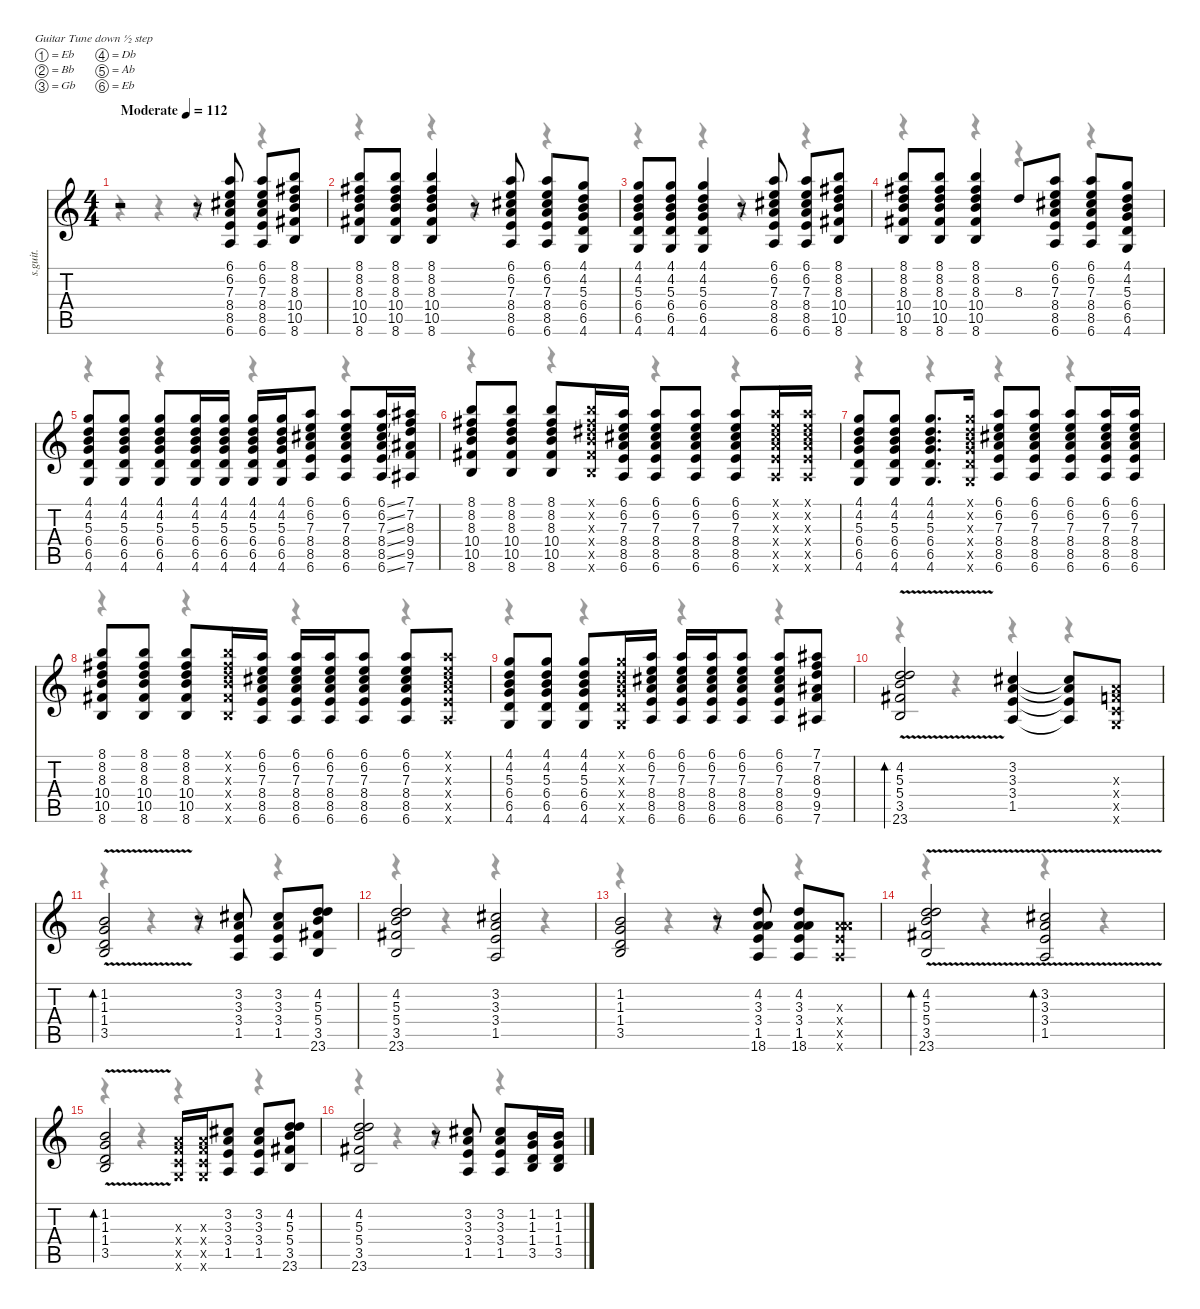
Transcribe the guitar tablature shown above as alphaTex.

\defaultSystemsLayout 4
\hideDynamics
\bracketExtendMode nobrackets
\otherSystemsTrackNameOrientation horizontal
\track ("Acoustic - Dave Mason" "s.guit.") {instrument acousticguitarsteel}
\staff {score tabs}
\tuning (Eb4 Bb3 Gb3 Db3 Ab2 Eb2)
\voice
\ts (4 4)
\beaming (8 2 2 2 2)
\tempo (112 "Moderate")
\clef g2
\ks c
r.2{dy f instrument acousticguitarsteel beam Up} r.8{beam Up} (6.1 6.2 7.3{acc #} 8.4 8.5 6.6).8{beam Up} (6.1 6.2 7.3{acc #} 8.4 8.5 6.6).8{beam Up} (8.1 8.2{acc #} 8.3 10.4 10.5{acc #} 8.6).8{beam Up} |
(8.1 8.2{acc #} 8.3 10.4 10.5{acc #} 8.6).8{beam Up} (8.1 8.2{acc #} 8.3 10.4 10.5{acc #} 8.6).8{beam Up} (8.1 8.2{acc #} 8.3 10.4 10.5{acc #} 8.6).4{beam Up} r.8{beam Up} (6.1 6.2 7.3{acc #} 8.4 8.5 6.6).8{beam Up} (6.1 6.2 7.3{acc #} 8.4 8.5 6.6).8{beam Up} (4.1 4.2 5.3 6.4 6.5 4.6).8{beam Up} |
(4.1 4.2 5.3 6.4 6.5 4.6).8{beam Up} (4.1 4.2 5.3 6.4 6.5 4.6).8{beam Up} (4.1 4.2 5.3 6.4 6.5 4.6).4{beam Up} r.8{beam Up} (6.1 6.2 7.3{acc #} 8.4 8.5 6.6).8{beam Up} (6.1 6.2 7.3{acc #} 8.4 8.5 6.6).8{beam Up} (8.1 8.2{acc #} 8.3 10.4 10.5{acc #} 8.6).8{beam Up} |
(8.1 8.2{acc #} 8.3 10.4 10.5{acc #} 8.6).8{beam Up} (8.1 8.2{acc #} 8.3 10.4 10.5{acc #} 8.6).8{beam Up} (8.1 8.2{acc #} 8.3 10.4 10.5{acc #} 8.6).4{beam Up} 8.3.8{beam Up} (6.1 6.2 7.3{acc #} 8.4 8.5 6.6).8{beam Up} (6.1 6.2 7.3{acc #} 8.4 8.5 6.6).8{beam Up} (4.1 4.2 5.3 6.4 6.5 4.6).8{beam Up} |
(4.1 4.2 5.3 6.4 6.5 4.6).8{beam Up} (4.1 4.2 5.3 6.4 6.5 4.6).8{beam Up} (4.1 4.2 5.3 6.4 6.5 4.6).8{beam Up} (4.1 4.2 5.3 6.4 6.5 4.6).16{beam Up} (4.1 4.2 5.3 6.4 6.5 4.6).16{beam Up} (4.1 4.2 5.3 6.4 6.5 4.6).16{beam Up} (4.1 4.2 5.3 6.4 6.5 4.6).16{beam Up} (6.1 6.2 7.3{acc #} 8.4 8.5 6.6).8{beam Up} (6.1 6.2 7.3{acc #} 8.4 8.5 6.6).8{beam Up} (6.1{ss} 6.2{ss} 7.3{ss acc #} 8.4{ss} 8.5{ss} 6.6{ss}).16{beam Up} (7.1{acc #} 7.2 8.3 9.4{acc #} 9.5 7.6{acc #}).16{beam Up} |
(8.1 8.2{acc #} 8.3 10.4 10.5{acc #} 8.6).8{beam Up} (8.1 8.2{acc #} 8.3 10.4 10.5{acc #} 8.6).8{beam Up} (8.1 8.2{acc #} 8.3 10.4 10.5{acc #} 8.6).8{beam Up} (8.1{x} 8.2{x acc #} 9.3{x acc #} 10.4{x} 10.5{x acc #} 8.6{x}).16{beam Up} (6.1 6.2 7.3{acc #} 8.4 8.5 6.6).16{beam Up} (6.1 6.2 7.3{acc #} 8.4 8.5 6.6).8{beam Up} (6.1 6.2 7.3{acc #} 8.4 8.5 6.6).8{beam Up} (6.1 6.2 7.3{acc #} 8.4 8.5 6.6).8{beam Up} (6.1{x} 6.2{x} 7.3{x acc #} 8.4{x} 8.5{x} 6.6{x}).16{beam Up} (6.1{x} 6.2{x} 7.3{x acc #} 8.4{x} 8.5{x} 6.6{x}).16{beam Up} |
(4.1 4.2 5.3 6.4 6.5 4.6).8{beam Up} (4.1 4.2 5.3 6.4 6.5 4.6).8{beam Up} (4.1 4.2 5.3 6.4 6.5 4.6).8{d beam Up} (4.1{x} 4.2{x} 5.3{x} 6.4{x} 6.5{x} 4.6{x}).16{beam Up} (6.1 6.2 7.3{acc #} 8.4 8.5 6.6).8{beam Up} (6.1 6.2 7.3{acc #} 8.4 8.5 6.6).8{beam Up} (6.1 6.2 7.3{acc #} 8.4 8.5 6.6).8{beam Up} (6.1 6.2 7.3{acc #} 8.4 8.5 6.6).16{beam Up} (6.1 6.2 7.3{acc #} 8.4 8.5 6.6).16{beam Up} |
(8.1 8.2{acc #} 8.3 10.4 10.5{acc #} 8.6).8{beam Up} (8.1 8.2{acc #} 8.3 10.4 10.5{acc #} 8.6).8{beam Up} (8.1 8.2{acc #} 8.3 10.4 10.5{acc #} 8.6).8{beam Up} (8.1{x} 8.2{x acc #} 8.3{x} 10.4{x} 10.5{x acc #} 8.6{x}).16{beam Up} (6.1 6.2 7.3{acc #} 8.4 8.5 6.6).16{beam Up} (6.1 6.2 7.3{acc #} 8.4 8.5 6.6).16{beam Up} (6.1 6.2 7.3{acc #} 8.4 8.5 6.6).16{beam Up} (6.1 6.2 7.3{acc #} 8.4 8.5 6.6).8{beam Up} (6.1 6.2 7.3{acc #} 8.4 8.5 6.6).8{beam Up} (6.1{x} 6.2{x} 7.3{x acc #} 8.4{x} 8.5{x} 6.6{x}).8{beam Up} |
(4.1 4.2 5.3 6.4 6.5 4.6).8{beam Up} (4.1 4.2 5.3 6.4 6.5 4.6).8{beam Up} (4.1 4.2 5.3 6.4 6.5 4.6).8{beam Up} (4.1{x} 4.2{x} 5.3{x} 6.4{x} 6.5{x} 4.6{x}).16{beam Up} (6.1 6.2 7.3{acc #} 8.4 8.5 6.6).16{beam Up} (6.1 6.2 7.3{acc #} 8.4 8.5 6.6).16{beam Up} (6.1 6.2 7.3{acc #} 8.4 8.5 6.6).16{beam Up} (6.1 6.2 7.3{acc #} 8.4 8.5 6.6).8{beam Up} (6.1 6.2 7.3{acc #} 8.4 8.5 6.6).8{beam Up} (7.1{acc #} 7.2 8.3 9.4{acc #} 9.5 7.6{acc #}).8{beam Up} |
(23.6{v} 4.2{v} 5.3{v} 5.4{v acc #} 3.5{v}).2{bd 60 beam Up} (3.2{acc #} 3.3 3.4 1.5).4{beam Up} (3.2{t acc #} 3.3{t} 3.4{t} 1.5{t}).8{beam Up} (3.3{x} 4.4{x} 4.5{x} 4.6{x}).8{beam Up} |
(1.2{v} 1.3{v} 1.4{v} 3.5{v}).2{bd 120 beam Up} r.8{beam Up} (3.2{acc #} 3.3 3.4 1.5).8{beam Up} (3.2{acc #} 3.3 3.4 1.5).8{beam Up} (23.6 4.2 5.3 5.4{acc #} 3.5).8{beam Up} |
(23.6 4.2 5.3 5.4{acc #} 3.5).2{beam Up} (3.2{acc #} 3.3 3.4 1.5).2{beam Up} |
(1.2 1.3 1.4 3.5).2{beam Up} r.8{beam Up} (4.2 18.6 3.3 3.4 1.5).8{beam Up} (4.2 18.6 3.3 3.4 1.5).8{beam Up} (18.6{x} 3.3{x} 3.4{x} 1.5{x}).8{beam Up} |
(23.6{v} 4.2{v} 5.3{v} 5.4{v acc #} 3.5{v}).2{bd 60 beam Up} (3.2{v acc #} 3.3{v} 3.4{v} 1.5{v}).2{bd 120 beam Up} |
(1.2{v} 1.3{v} 1.4{v} 3.5{v}).2{bd 120 beam Up} (3.3{x} 4.4{x} 4.5{x} 4.6{x}).16{beam Up} (3.3{x} 4.4{x} 4.5{x} 4.6{x}).16{beam Up} (3.2{acc #} 3.3 3.4 1.5).8{beam Up} (3.2{acc #} 3.3 3.4 1.5).8{beam Up} (23.6 4.2 5.3 5.4{acc #} 3.5).8{beam Up} |
(23.6 4.2 5.3 5.4{acc #} 3.5).2{beam Up} r.8{beam Up} (3.2{acc #} 3.3 3.4 1.5).8{beam Up} (3.2{acc #} 3.3 3.4 1.5).8{beam Up} (1.2 1.3 1.4 3.5).16{beam Up} (1.2 1.3 1.4 3.5).16{beam Up}
\voice
\clef g2
\ottava regular
\simile none
\ks c
r.4{dy mf beam Down} r.4{beam Down} r.4{beam Down} r.4{beam Down} |
r.4{beam Down} r.4{beam Down} r.4{beam Down} r.4{beam Down} |
r.4{beam Down} r.4{beam Down} r.4{beam Down} r.4{beam Down} |
r.4{beam Down} r.4{beam Down} r.4{beam Down} r.4{beam Down} |
r.4{beam Down} r.4{beam Down} r.4{beam Down} r.4{beam Down} |
r.4{beam Down} r.4{beam Down} r.4{beam Down} r.4{beam Down} |
r.4{beam Down} r.4{beam Down} r.4{beam Down} r.4{beam Down} |
r.4{beam Down} r.4{beam Down} r.4{beam Down} r.4{beam Down} |
r.4{beam Down} r.4{beam Down} r.4{beam Down} r.4{beam Down} |
r.4{beam Down} r.4{beam Down} r.4{beam Down} r.4{beam Down} |
r.4{beam Down} r.4{beam Down} r.4{beam Down} r.4{beam Down} |
r.4{beam Down} r.4{beam Down} r.4{beam Down} r.4{beam Down} |
r.4{beam Down} r.4{beam Down} r.4{beam Down} r.4{beam Down} |
r.4{beam Down} r.4{beam Down} r.4{beam Down} r.4{beam Down} |
r.4{beam Down} r.4{beam Down} r.4{beam Down} r.4{beam Down} |
r.4{beam Down} r.4{beam Down} r.4{beam Down} r.4{beam Down}
